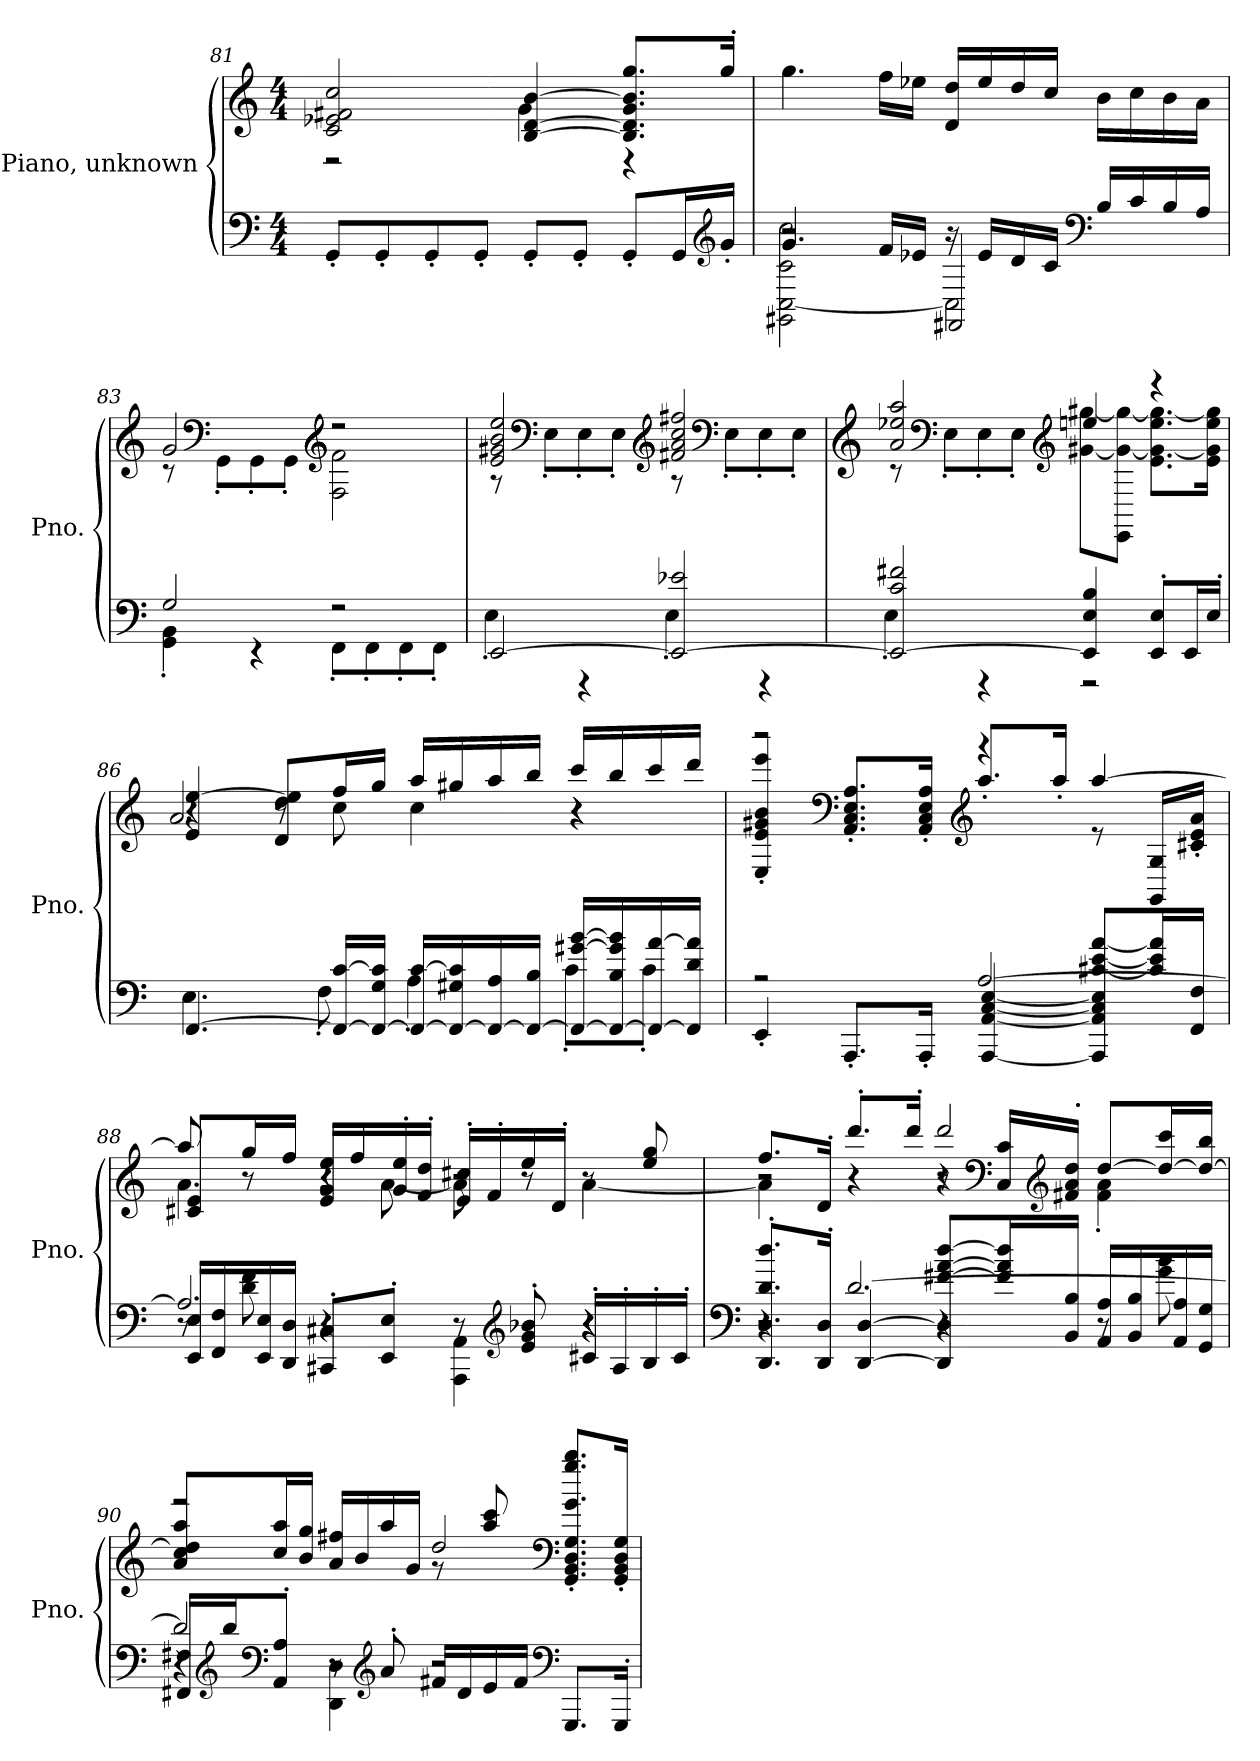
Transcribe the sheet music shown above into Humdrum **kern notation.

**kern	**kern
*part1	*part1
*staff2	*staff1
*I"Piano, unknown	*
*I'Pno.	*
*clefF4	*clefG2
*k[]	*k[]
*M4/4	*M4/4
=81	=81
*	*^
8GG'/L	2c/ 2e-X/ 2f#X/ 2cc/	2r
8GG'/	.	.
8GG'/	.	.
8GG'/J	.	.
8GG'/L	[4B/ [4d/ [4b/	4g\
8GG'/J	.	.
8GG'/L	8.B/] 8.d/] 8.g/ 8.b/] 8.gg/L	4r
16GG/L	.	.
*clefG2	*	*
16g'/JJ	16gg'/Jk	.
*	*v	*v
!!LO:LB:g=z
=82	=82
*^	*
*	*^	*
4.g/	2GG#X\ [2C\ 2c\ 2cc\	2r	4.gg\
16f/LL	.	.	16ff\LL
16e-X/JJ	.	.	16ee-X\JJ
16r	2C\]	2FF#X/	16d/ 16dd/LL
16e-/LL	.	.	16ee-/
16d/	.	.	16dd/
16c/JJ	.	.	16cc/JJ
*clefF4	*	*	*
16B/LL	.	.	16b\LL
16c/	.	.	16cc\
16B/	.	.	16b\
16A/JJ	.	.	16a\JJ
*	*v	*v	*
=83	=83	=83
*	*	*^
2G/	4GG\' 4BB\'	2g/	8r
*	*	*clefF4	*
.	.	.	8GG'\L
.	4r	.	8GG'\
.	.	.	8GG'\J
*	*	*clefG2	*
2r	8FF'\L	2r	2F\ 2f\
.	8FF'\	.	.
.	8FF'\	.	.
.	8FF'\J	.	.
=84	=84	=84	=84
[2EE/	4E'\	2e/ 2g#X/ 2b/ 2ee/	8r
*	*	*clefF4	*
.	.	.	8E'\L
.	4r	.	8E'\
.	.	.	8E'\J
*	*	*clefG2	*
2EE/_ 2e-X/	4E'\	2f#X/ 2a/ 2cc/ 2ff#X/	8r
*	*	*clefF4	*
.	.	.	8E'\L
.	4r	.	8E'\
.	.	.	8E'\J
!!LO:LB:g=z	!!
=85	=85	=85	=85
*	*	*clefG2	*
2EE/_ 2c/ 2f#X/	4E'\	2a/ 2ee-X/ 2aa/	8r
*	*	*clefF4	*
.	.	.	8E'\L
.	4r	.	8E'\
.	.	.	8E'\J
*	*	*clefG2	*
4EE/] 4E/ 4B/	2r	4een/	[8g#X\ [8gg#X\L
.	.	.	8EE\ 8g#\_ 8gg#\_J
8EE/' 8E/'L	.	4r	8.e\ 8.g#\_ 8.ee\ 8.gg#\_L
16EE/L	.	.	.
16E'/JJ	.	.	16e\ 16g#\] 16ee\ 16gg#\]Jk
=86	=86	=86	=86
*	*	*	*^
[4.FF/	4.E\	4e/ [4ee/	4r	2.a/
.	.	8d/ 8dd/ 8ee/]L	8r	.
16FF/_ [16c/LL	8F'\	16ff/L	8cc\	.
16FF/_ 16G/ 16c/]JJ	.	16gg/JJ	.	.
16FF/_ [16c/LL	4A'\	16aa/LL	4cc\	.
16FF/_ 16G#X/ 16c/]	.	16gg#X/	.	.
16FF/_ 16A/	.	16aa/	.	.
16FF/_ 16B/JJ	.	16bb/JJ	.	.
16FF/_ [16g#X/ [16b/LL	8c'\L	16ccc/LL	4r	4r
16FF/_ 16B/ 16g#/] 16b/]	.	16bb/	.	.
16FF/_ [16a/	8c'\J	16ccc/	.	.
16FF/] 16d/ 16a/]JJ	.	16ddd/JJ	.	.
*	*	*	*v	*v
!!LO:LB:g=z
=87	=87	=87	=87
2r	4EE'/	2r	4E/' 4e/' 4g#X/' 4b/' 4eee/'
*	*	*clefF4	*
.	8.AAA'/L	.	8.AA/' 8.C/' 8.E/' 8.A/'L
.	16AAA'/Jk	.	16AA/' 16C/' 16E/' 16A/'Jk
*	*	*clefG2	*
[2A/	[4AAA/ [4AA/ [4C/ [4E/	4r	8.aa'/L
.	.	.	16aa'/Jk
.	8AAA/] 8AA/] 8C/] 8E/] [8c#X/ [8e/ [8a/L	[4aa/	8r
.	16c#/] 16e/] 16a/]L	.	16GG/ 16G/LL
.	16FF/ 16F/JJ	.	16c#X/' 16e/' 16a/'JJ
=88	=88	=88	=88
*	*^	*	*^
2.A/]	8r	16EE/ 16E/LL	8aa/]	4.a\	8c#X/ 8e/L
.	.	16FF/ 16F/	.	.	.
.	8d\ 8f\	16EE/ 16E/	8r	.	16gg/L
.	.	16DD/ 16D/JJ	.	.	16ff/JJ
.	4r	8CC#X/' 8C#X/'L	4r	.	16e/ 16g/ 16ee/LL
.	.	.	.	.	16ff/
.	.	8EE/' 8E/'J	.	[8a\	16g/' 16ee/'
.	.	.	.	.	16f/' 16dd/'JJ
.	4AAA\ 4AA\	8r	2r	8a\]	16e/' 16cc#X/'LL
.	.	.	.	.	16f'/
*clefG2	*	*	*	*	*
.	.	8e/' 8g/' 8b-X/'	.	8r	16ee/
.	.	.	.	.	16d'/JJ
4r	4r	16c#X'/LL	.	[4a\	8r
.	.	16A'/	.	.	.
.	.	16B'/	.	.	8ee/ 8gg/
.	.	16c#'/JJ	.	.	.
!!LO:LB:g=z	!!	!!
=89	=89	=89	=89	=89	=89
*clefF4	*	*	*	*	*
4r	2r	8.DD/' 8.D/' 8.d/' 8.dd/'L	2r	4a\]	8.ff/L
.	.	16DD/' 16D/'Jk	.	.	16d'/Jk
[2.d/	.	[4DD/ [4D/	.	4r	8.ddd'/L
.	.	.	.	.	16ddd'/Jk
.	4r	8DD/] 8D/] [8f#X/ [8a/ [8dd/L	2ddd/	4r	8r
*	*	*	*clefF4	*	*
.	.	16f#/] 16a/] 16dd/]L	.	.	16C/ 16c/LL
*	*	*	*clefG2	*	*
.	.	16BB/ 16B/JJ	.	.	16f#X/' 16a/' 16dd/'JJ
.	8r	16AA/ 16A/LL	.	4f#\' 4a\'	[8dd/L
.	.	16BB/ 16B/	.	.	.
.	8g\ 8b\	16AA/ 16A/	.	.	16dd/_ 16ccc/L
.	.	16GG/ 16G/JJ	.	.	16dd/_ 16bb/JJ
*	*	*	*	*v	*v
=90	=90	=90	=90	=90
2d/]	4r	16FF#X/ 16F#X/LL	2r	8a/ 8cc/ 8dd/] 8aa/L
*clefG2	*	*	*	*
.	.	16bb/J	.	.
*clefF4	*	*	*	*
.	.	8AA/' 8A/'J	.	16cc/ 16aa/L
.	.	.	.	16b/ 16gg/JJ
.	4DD\ 4D\	8r	.	16a/ 16ff#X/LL
.	.	.	.	16b/
*clefG2	*	*	*	*
.	.	8a'/	.	16aa/
.	.	.	.	16g/JJ
2r	2r	16f#X/LL	2dd/	8r
.	.	16d/	.	.
.	.	16e/	.	8aa/ 8ccc/
.	.	16f#/JJ	.	.
*clefF4	*	*	*clefF4	*
.	.	8.GGG/L	.	8.GG/' 8.BB/' 8.D/' 8.G/' 8.g/' 8.gg/' 8.bb/'L
.	.	16GGG'/Jk	.	16GG/' 16BB/' 16D/' 16G/'Jk
*v	*v	*v	*	*
*	*v	*v
=	=
*-	*-
